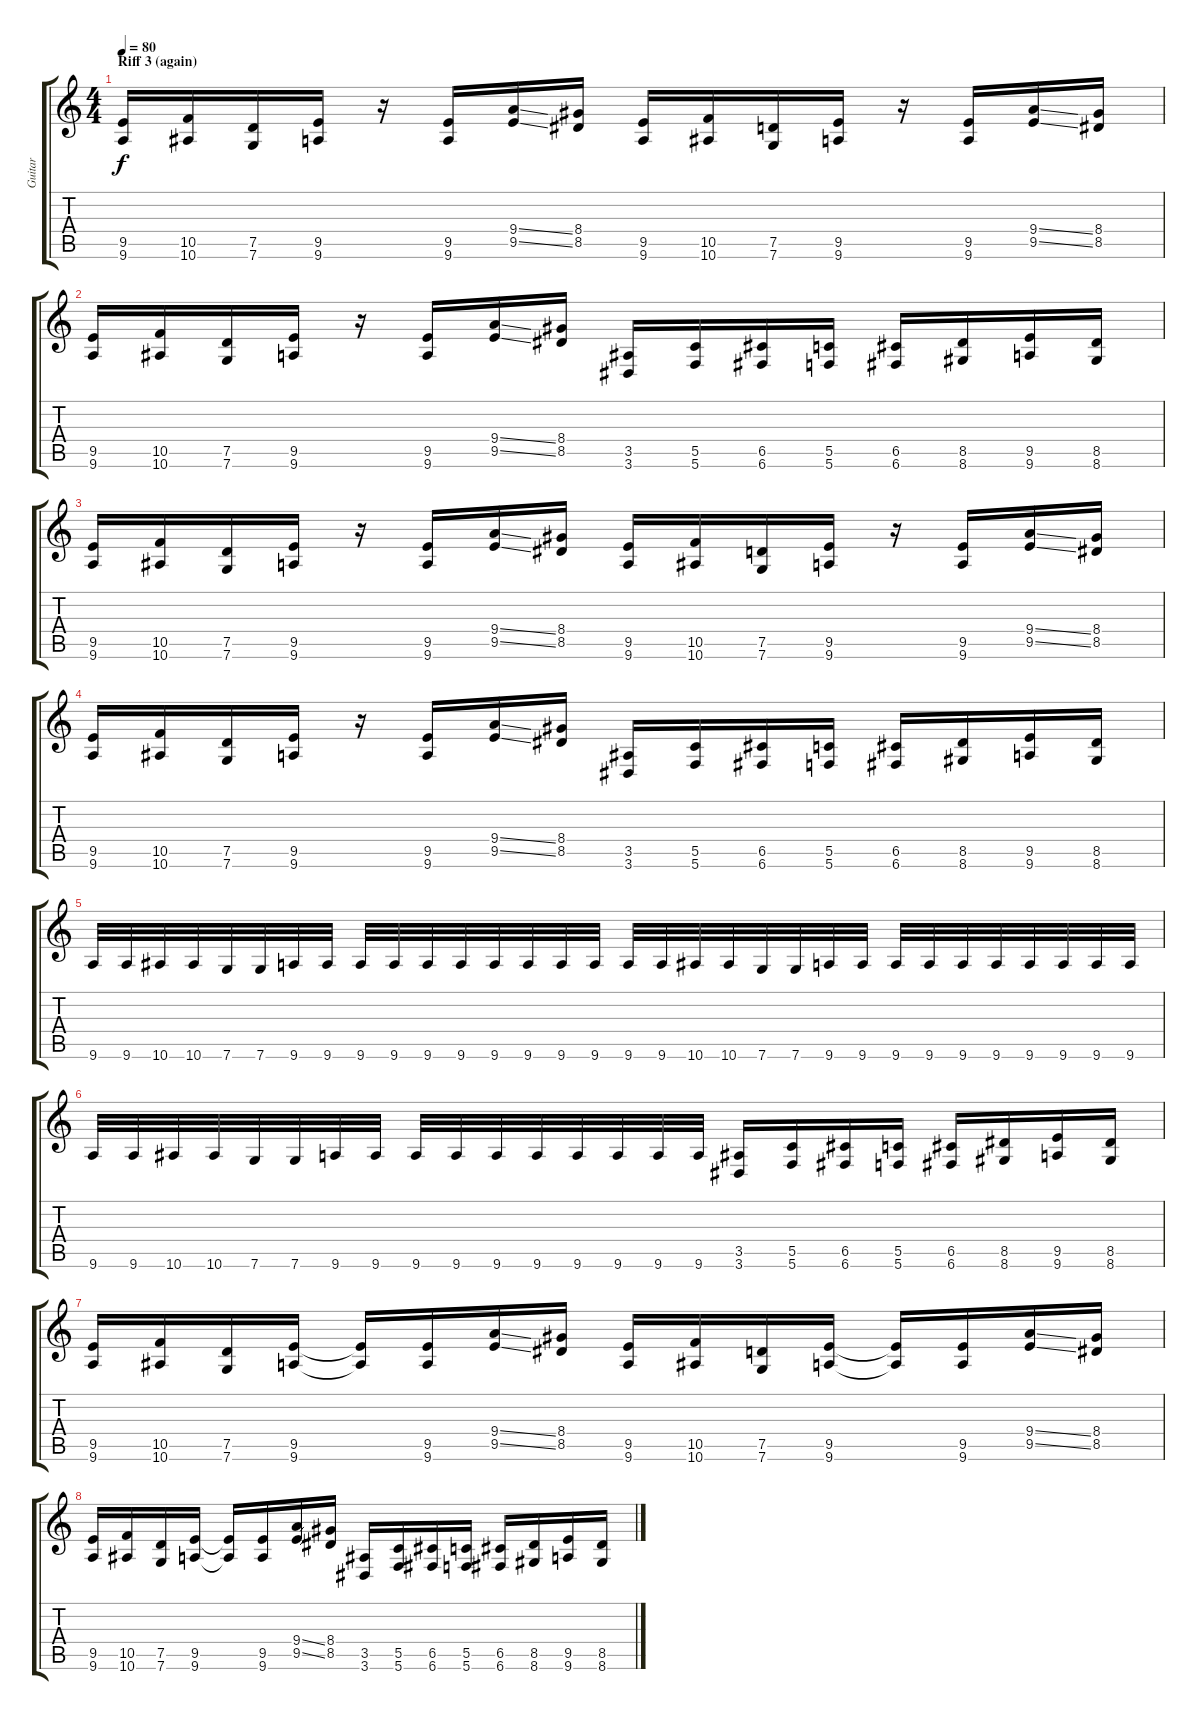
\track ("Guitar" "Guitar") {instrument distortionguitar}
\staff {score tabs}
\tuning (E4 C4 G3 C3 G2 C2) {hide}
\ts (4 4)
\section ("" "Riff 3 (again)")
\tempo 80
\clef g2
\ks c
(9.5 9.6).16{dy f} (10.5 10.6).16 (7.5 7.6).16 (9.5 9.6).16 r.16 (9.5 9.6).16 (9.4{ss} 9.5{ss}).16 (8.4 8.5).16 (9.5 9.6).16 (10.5 10.6).16 (7.5 7.6).16 (9.5 9.6).16 r.16 (9.5 9.6).16 (9.4{ss} 9.5{ss}).16 (8.4 8.5).16 |
(9.5 9.6).16 (10.5 10.6).16 (7.5 7.6).16 (9.5 9.6).16 r.16 (9.5 9.6).16 (9.4{ss} 9.5{ss}).16 (8.4 8.5).16 (3.5 3.6).16 (5.5 5.6).16 (6.5 6.6).16 (5.5 5.6).16 (6.5 6.6).16 (8.5 8.6).16 (9.5 9.6).16 (8.5 8.6).16 |
(9.5 9.6).16 (10.5 10.6).16 (7.5 7.6).16 (9.5 9.6).16 r.16 (9.5 9.6).16 (9.4{ss} 9.5{ss}).16 (8.4 8.5).16 (9.5 9.6).16 (10.5 10.6).16 (7.5 7.6).16 (9.5 9.6).16 r.16 (9.5 9.6).16 (9.4{ss} 9.5{ss}).16 (8.4 8.5).16 |
(9.5 9.6).16 (10.5 10.6).16 (7.5 7.6).16 (9.5 9.6).16 r.16 (9.5 9.6).16 (9.4{ss} 9.5{ss}).16 (8.4 8.5).16 (3.5 3.6).16 (5.5 5.6).16 (6.5 6.6).16 (5.5 5.6).16 (6.5 6.6).16 (8.5 8.6).16 (9.5 9.6).16 (8.5 8.6).16 |
9.6.32 9.6.32 10.6.32 10.6.32 7.6.32 7.6.32 9.6.32 9.6.32 9.6.32 9.6.32 9.6.32 9.6.32 9.6.32 9.6.32 9.6.32 9.6.32 9.6.32 9.6.32 10.6.32 10.6.32 7.6.32 7.6.32 9.6.32 9.6.32 9.6.32 9.6.32 9.6.32 9.6.32 9.6.32 9.6.32 9.6.32 9.6.32 |
9.6.32 9.6.32 10.6.32 10.6.32 7.6.32 7.6.32 9.6.32 9.6.32 9.6.32 9.6.32 9.6.32 9.6.32 9.6.32 9.6.32 9.6.32 9.6.32 (3.5 3.6).16 (5.5 5.6).16 (6.5 6.6).16 (5.5 5.6).16 (6.5 6.6).16 (8.5 8.6).16 (9.5 9.6).16 (8.5 8.6).16 |
(9.5 9.6).16 (10.5 10.6).16 (7.5 7.6).16 (9.5 9.6).16 (9.5{t} 9.6{t}).16 (9.5 9.6).16 (9.4{ss} 9.5{ss}).16 (8.4 8.5).16 (9.5 9.6).16 (10.5 10.6).16 (7.5 7.6).16 (9.5 9.6).16 (9.5{t} 9.6{t}).16 (9.5 9.6).16 (9.4{ss} 9.5{ss}).16 (8.4 8.5).16 |
(9.5 9.6).16 (10.5 10.6).16 (7.5 7.6).16 (9.5 9.6).16 (9.5{t} 9.6{t}).16 (9.5 9.6).16 (9.4{ss} 9.5{ss}).16 (8.4 8.5).16 (3.5 3.6).16 (5.5 5.6).16 (6.5 6.6).16 (5.5 5.6).16 (6.5 6.6).16 (8.5 8.6).16 (9.5 9.6).16 (8.5 8.6).16
